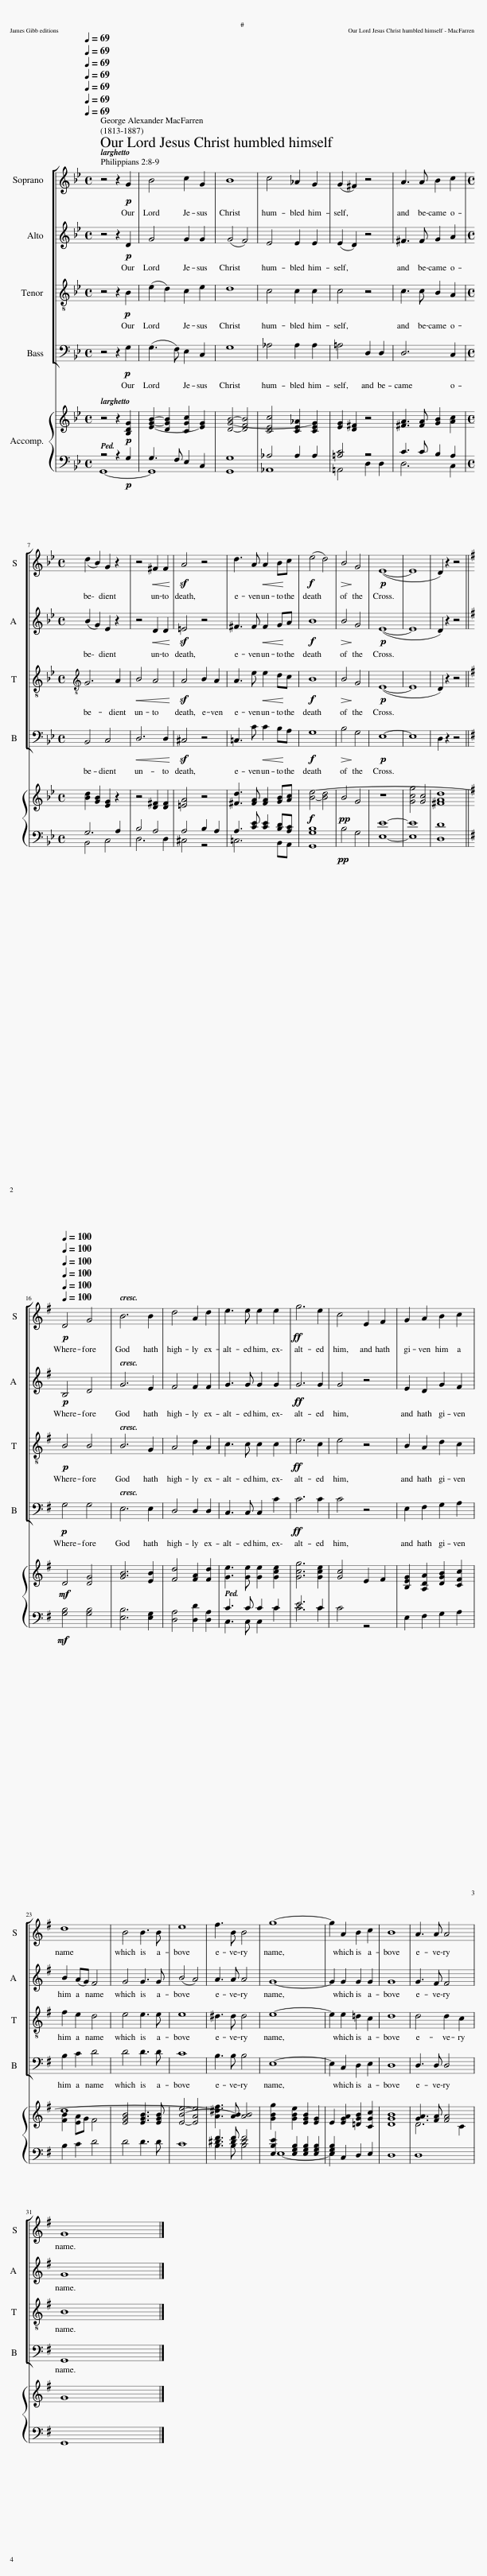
X:1
%%score [ 1 2 3 4 ] { 5 | ( 6 7 ) }
L:1/8
Q:1/4=69
M:4/4
I:linebreak $
K:Bb
V:1 treble
V:2 treble
V:3 treble-8
V:4 bass
V:5 treble
V:6 bass
V:7 bass
V:1
 z4 z2!p! G2 | B4 c2 G2 | B8 | c4 _A2 G2 | (G2 ^F2) z4 | %5
 A3 A B2 c2 |$[M:4/4] (d2 B2) G2 z2 | z4!<(! ^F2 F2!<)! | A4 z4 | d3 A!<(! A2 B!<)!c | %10
!f! (e4 d4) |!>(! B4!>)! G4 |!p! (E8- | E8 | D2) z2 z4 ||$ %15
[Q:1/4=100]!p![Q:1/4=100][Q:1/4=100][Q:1/4=100][Q:1/4=100][Q:1/4=100] D4 G4 | =B6 B2 | d4 A2 d2 | =e3 e e2 e2 |!ff! g6 =e2 | %20
 c4 =E2 ^F2 | G2 A2 =B2 c2 |$ d8 | =B4 B3 B | =e8 | %25
 ^f3 =B B4 | g8- | g2 A2 =B2 c2 | =B8 | A3 A A4 |$ %30
 G8 |] %31
V:2
 z4 z2!p! D2 | G4 G2 G2 | (G4 F4) | E4 E2 E2 | (E2 D2) z4 | %5
 ^F3 F G2 A2 |$[M:4/4] (B2 G2) E2 z2 | z4!<(! D2 D2!<)! | =E4 z4 | ^F3 F!<(! F2 G!<)!A | %10
!f! B8 |!>(! B4!>)! G4 |!p! (E8- | E8 | D2) z2 z4 ||$ %15
!p! =B,4 D4 | G6 =E2 | ^F4 F2 F2 | G3 G G2 G2 |!ff! G6 G2 | %20
 G4 z4 | =E2 D2 G2 ^F2 |$ =B2 (AG) ^F4 | G4 G3 G | (=B4 A4) | %25
 A3 A A4 | G8- | G2 G2 G2 G2 | G8 | G3 ^F F4 |$ %30
 G8 |] %31
V:3
 z4 z2!p! B2 | (e2 d2) c2 e2 | d8 | c4 c2 c2 | c4 z4 | %5
 c3 c B2 A2 |$[M:4/4][K:treble-8] G6 A2 |!<(! B4 A4!<)! | A4 B2 A2 | A3 e!<(! e2 d!<)!c | %10
!f! B8 |!>(! B4!>)! G4 |!p! (E8- | E8 | D2) z2 z4 ||$ %15
!p! =B4 B4 | =B6 G2 | A4 d2 A2 | c3 c c2 c2 |!ff! =e6 c2 | %20
 =e4 z4 | =B2 A2 d2 c2 |$ ^f2 =e2 d4 | =e4 e3 e | =e8 | %25
 ^d3 d d4 | =e8- | e2 =e2 =d2 c2 | d8 | d4 d2 c2 |$ %30
 =B8 |] %31
V:4
 z4 z2!p! G,2 | (G,3 F,) E,2 C,2 | G,8 | _A,4 A,2 A,2 | =A,4 D,2 D,2 | %5
 D,6 C,2 |$[M:4/4] B,,4 C,4 |!<(! D,6 D,2!<)! | ^C,4 z4 | =C,3 C!<(! C2 B,!<)!A, | %10
!f! G,8 |!>(! B,4!>)! G,4 |!p! E,8- | E,8 | D,2 z2 z4 ||$ %15
!p! G,4 G,4 | =E,6 E,2 | D,4 D,2 D,2 | C,3 C, C,2 C2 |!ff! C6 C2 | %20
 C4 z4 | =E,2 ^F,2 G,2 A,2 |$ =B,2 C2 D4 | D4 D3 D | C8 | %25
 =B,3 B, B,4 | =E,8- | E,2 C,2 D,2 =E,2 | D,8 | D,3 D, D,4 |$ %30
 G,,8 |] %31
V:5
 z4 z2!p! [B,DG]2 | [EGB]2- [DGB]2 [CGc]2 [EG]2 | [DGB]4- [DFB]4 | [CEc]4 [CE_A]2 [CEG]2 | [EG]2 [D^F]2 z4 | %5
 [^FA]3 [FA] [GB]2 [Ac]2 |$[M:4/4] [Bd]2 [GB]2 [EG]2 z2 | z4 [D^F]2 [DF]2 | [=EA]4 z4 | [^Fd]3 [FA] [FA]2 [GB][Ac] | %10
!f! [Be]4- [Bd]4 |!pp! B4 G4 | z8 | [Gcg]4 [Gc]4 | [^FAd]8 ||$ %15
!mf! D4 [DG]4 | [G=B]6 [=EB]2 | [^Fd]4 [FA]2 [Fd]2 | [G=e]3 [Ge] [Ge]2 [Gce]2 | [Gcg]6 [Gc=e]2 | %20
 [Gc]4 =E2 ^F2 | [=B,=EG]2 [A,DA]2 [DG=B]2 [C^Fc]2 |$ d8 | [=EG=B]4 [EGB]3 [EGB] | [=E=B=e]4- [EAe]4 | %25
 [A^d^f]3 [AB] [A=B]4 | [G=Bg]2 [GB=e]2 [=EGB]2 [EG]2 | =E2 [EGA]2 [=DG=B]2 [CGc]2 | [DG=B]8 | [GA]3 [^FA] [FA]4 |$ %30
 G8 |] %31
V:6
 z4 z2!p! G,2 | G,3 F, E,2 C,2 | G,8 | _A,4 A,2 A,2 | [=A,C]4 z4 | %5
 C3 C B,2 A,2 |$[M:4/4] G,6 A,2 | B,4 A,4 | A,4 B,2 A,2 | A,3 [CE] [CE]2 [B,D][A,C] | %10
 [G,B,]8 |!pp! B,4 G,4 | [E,E]8- | [E,E]8 | [D,D]8 ||$ %15
!mf! [G,=B,]4 [G,B,]4 | [=E,=B,]6 [E,G,]2 | [D,A,]4 [D,D]2 [D,A,]2 | C3 C C2 C2 | =E6 C2 | %20
 x8 | x8 |$[I:staff -1] [^F=B]2 [=EA]G F4 |[I:staff +1] x8 | x8 | %25
 [^D^F]3 [DF] [DF]4 | [=E,=B,=E]2 [E,G,B,]2 [E,G,B,]2 [E,G,B,]2 | [=E,G,=B,]2 x2 x4 | x8 |[I:staff -1] D6 C2 |$ %30
[I:staff +1] x8 |] %31
V:7
 G,,8- | G,,8 | G,,8 | _A,,8 | =A,,4 D,2 D,2 | %5
 D,6 C,2 |$[M:4/4] B,,4 C,4 | D,6 D,2 | ^C,4 z4 | =C,6 B,,A,, | %10
 G,,8 | x8 | x8 | x8 | x8 ||$ %15
 x8 | x8 | x8 | C,3 C, C,2 C2 | C6 C2 | %20
 C4 z4 | =E,2 ^F,2 G,2 A,2 |$ =B,2 C2 D4 | D4 D3 D | C8 | %25
 =B,3 B, B,4 | =E,8- | E,2 C,2 D,2 =E,2 | D,8 | D,8 |$ %30
 G,,8 |] %31
